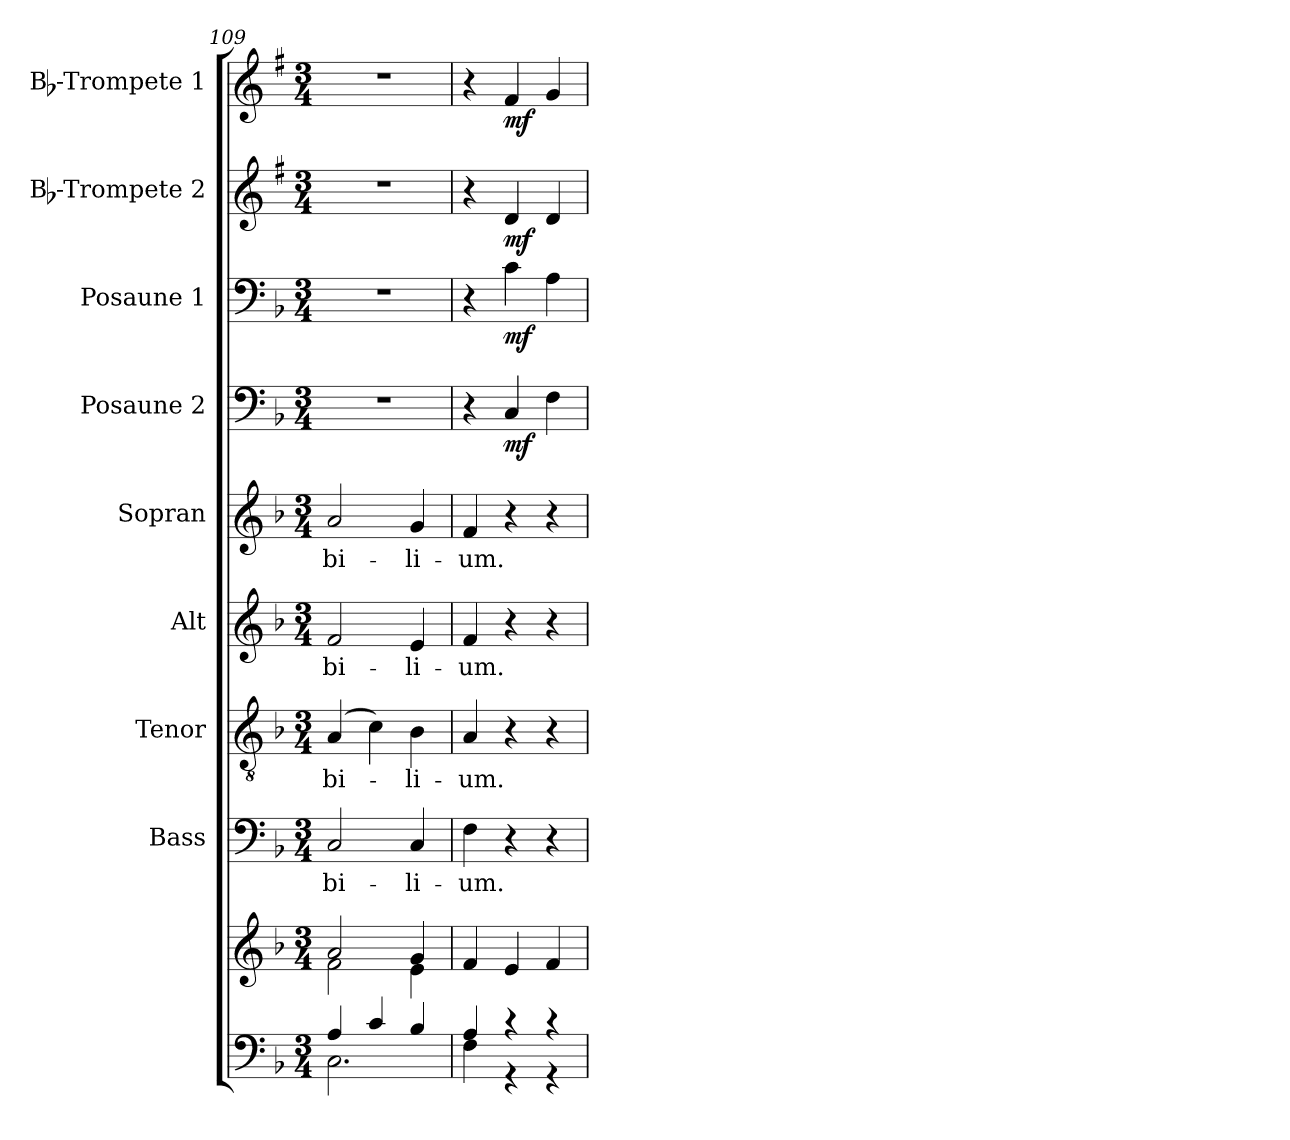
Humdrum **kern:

**kern	**kern	**kern	**text	**kern	**text	**kern	**text	**kern	**text	**kern	**dynam	**kern	**dynam	**kern	**dynam	**kern	**dynam
*part9	*part9	*part8	*part8	*part7	*part7	*part6	*part6	*part5	*part5	*part4	*part4	*part3	*part3	*part2	*part2	*part1	*part1
*staff10	*staff9	*staff8	*staff8	*staff7	*staff7	*staff6	*staff6	*staff5	*staff5	*staff4	*staff4	*staff3	*staff3	*staff2	*staff2	*staff1	*staff1
*	*	*I"Bass	*	*I"Tenor	*	*I"Alt	*	*I"Sopran	*	*I"Posaune 2	*	*I"Posaune 1	*	*I"Bb-Trompete 2	*	*I"Bb-Trompete 1	*
*	*	*I'B.	*	*I'T.	*	*I'A.	*	*I'S.	*	*I'Pos. 2	*	*I'Pos. 1	*	*I'Bb Trp. 2	*	*I'Bb Trp. 1	*
*clefF4	*clefG2	*clefF4	*	*clefGv2	*	*clefG2	*	*clefG2	*	*clefF4	*	*clefF4	*	*clefG2	*	*clefG2	*
*	*	*	*	*	*	*	*	*	*	*	*	*	*	*ITrd1c2	*	*ITrd1c2	*
*k[b-]	*k[b-]	*k[b-]	*	*k[b-]	*	*k[b-]	*	*k[b-]	*	*k[b-]	*	*k[b-]	*	*k[b-]	*	*k[b-]	*
*F:	*F:	*F:	*	*F:	*	*F:	*	*F:	*	*F:	*	*F:	*	*F:	*	*F:	*
*M3/4	*M3/4	*M3/4	*	*M3/4	*	*M3/4	*	*M3/4	*	*M3/4	*	*M3/4	*	*M3/4	*	*M3/4	*
=109	=109	=109	=109	=109	=109	=109	=109	=109	=109	=109	=109	=109	=109	=109	=109	=109	=109
*^	*^	*	*	*	*	*	*	*	*	*	*	*	*	*	*	*	*
!	!	!	!	!	!LO:LY:b	!	!LO:LY:b	!	!LO:LY:b	!	!LO:LY:b	!	!	!	!	!	!	!	!
4A/	2.C\	2a/	2f\	2C/	-bi-	(4A/	-bi-	2f/	-bi-	2a/	-bi-	2.r	.	2.r	.	2.r	.	2.r	.
4c/	.	.	.	.	.	4c\)	.	.	.	.	.	.	.	.	.	.	.	.	.
!	!	!	!	!	!LO:LY:b	!	!LO:LY:b	!	!LO:LY:b	!	!LO:LY:b	!	!	!	!	!	!	!	!
4B-/	.	4g/	4e\	4C/	-li-	4B-\	-li-	4e/	-li-	4g/	-li-	.	.	.	.	.	.	.	.
=110	=110	=110	=110	=110	=110	=110	=110	=110	=110	=110	=110	=110	=110	=110	=110	=110	=110	=110	=110
!	!	!	!	!	!LO:LY:b	!	!LO:LY:b	!	!LO:LY:b	!	!LO:LY:b	!	!	!	!	!	!	!	!
*	*	*v	*v	*	*	*	*	*	*	*	*	*	*	*	*	*	*	*	*
4A/	4F\	4f/	4F\	-um.	4A/	-um.	4f/	-um.	4f/	-um.	4r	.	4r	.	4r	.	4r	.
!	!	!	!	!	!	!	!	!	!	!	!	!LO:DY:b	!	!LO:DY:b	!	!LO:DY:b	!	!LO:DY:b
4r	4r	4e/	4r	.	4r	.	4r	.	4r	.	4C/	mf	4c\	mf	4c/	mf	4e/	mf
4r	4r	4f/	4r	.	4r	.	4r	.	4r	.	4F\	.	4A\	.	4c/	.	4f/	.
*v	*v	*	*	*	*	*	*	*	*	*	*	*	*	*	*	*	*	*
=	=	=	=	=	=	=	=	=	=	=	=	=	=	=	=	=	=
*-	*-	*-	*-	*-	*-	*-	*-	*-	*-	*-	*-	*-	*-	*-	*-	*-	*-
